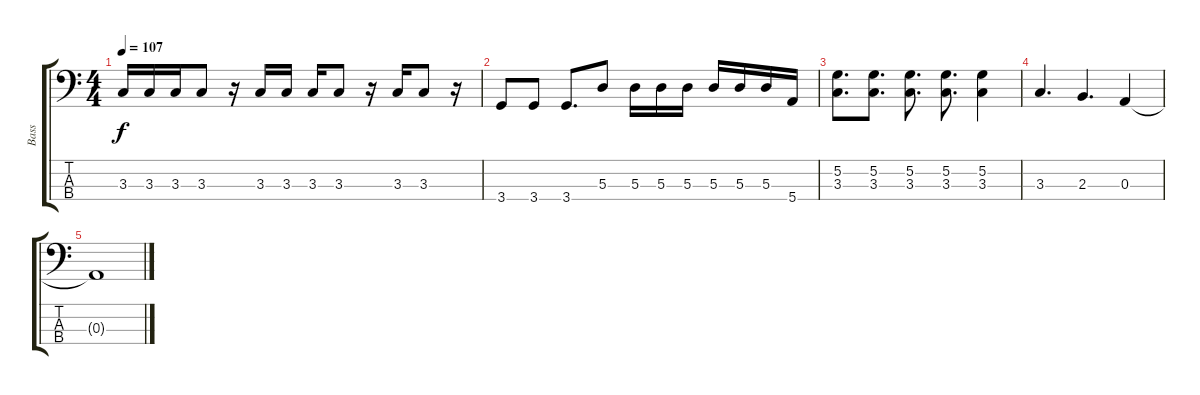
\track ("Bass" "Bass") {instrument electricbassfinger}
\staff {score tabs}
\tuning (G2 D2 A1 E1) {hide}
\ts (4 4)
\tempo 107
\clef f4
\ks c
3.3.16{dy f} 3.3.16 3.3.16 3.3.8 r.16 3.3.16 3.3.16 3.3.16 3.3.8 r.16 3.3.16 3.3.8 r.16 |
3.4.8 3.4.8 3.4.8{d} 5.3.8 5.3.16 5.3.16 5.3.16 5.3.16 5.3.16 5.3.16 5.4.16 |
(5.2 3.3).8{d} (5.2 3.3).8{d} (5.2 3.3).8{d} (5.2 3.3).8{d} (5.2 3.3).4 |
3.3.4{d} 2.3.4{d} 0.3.4 |
0.3{t}.1
